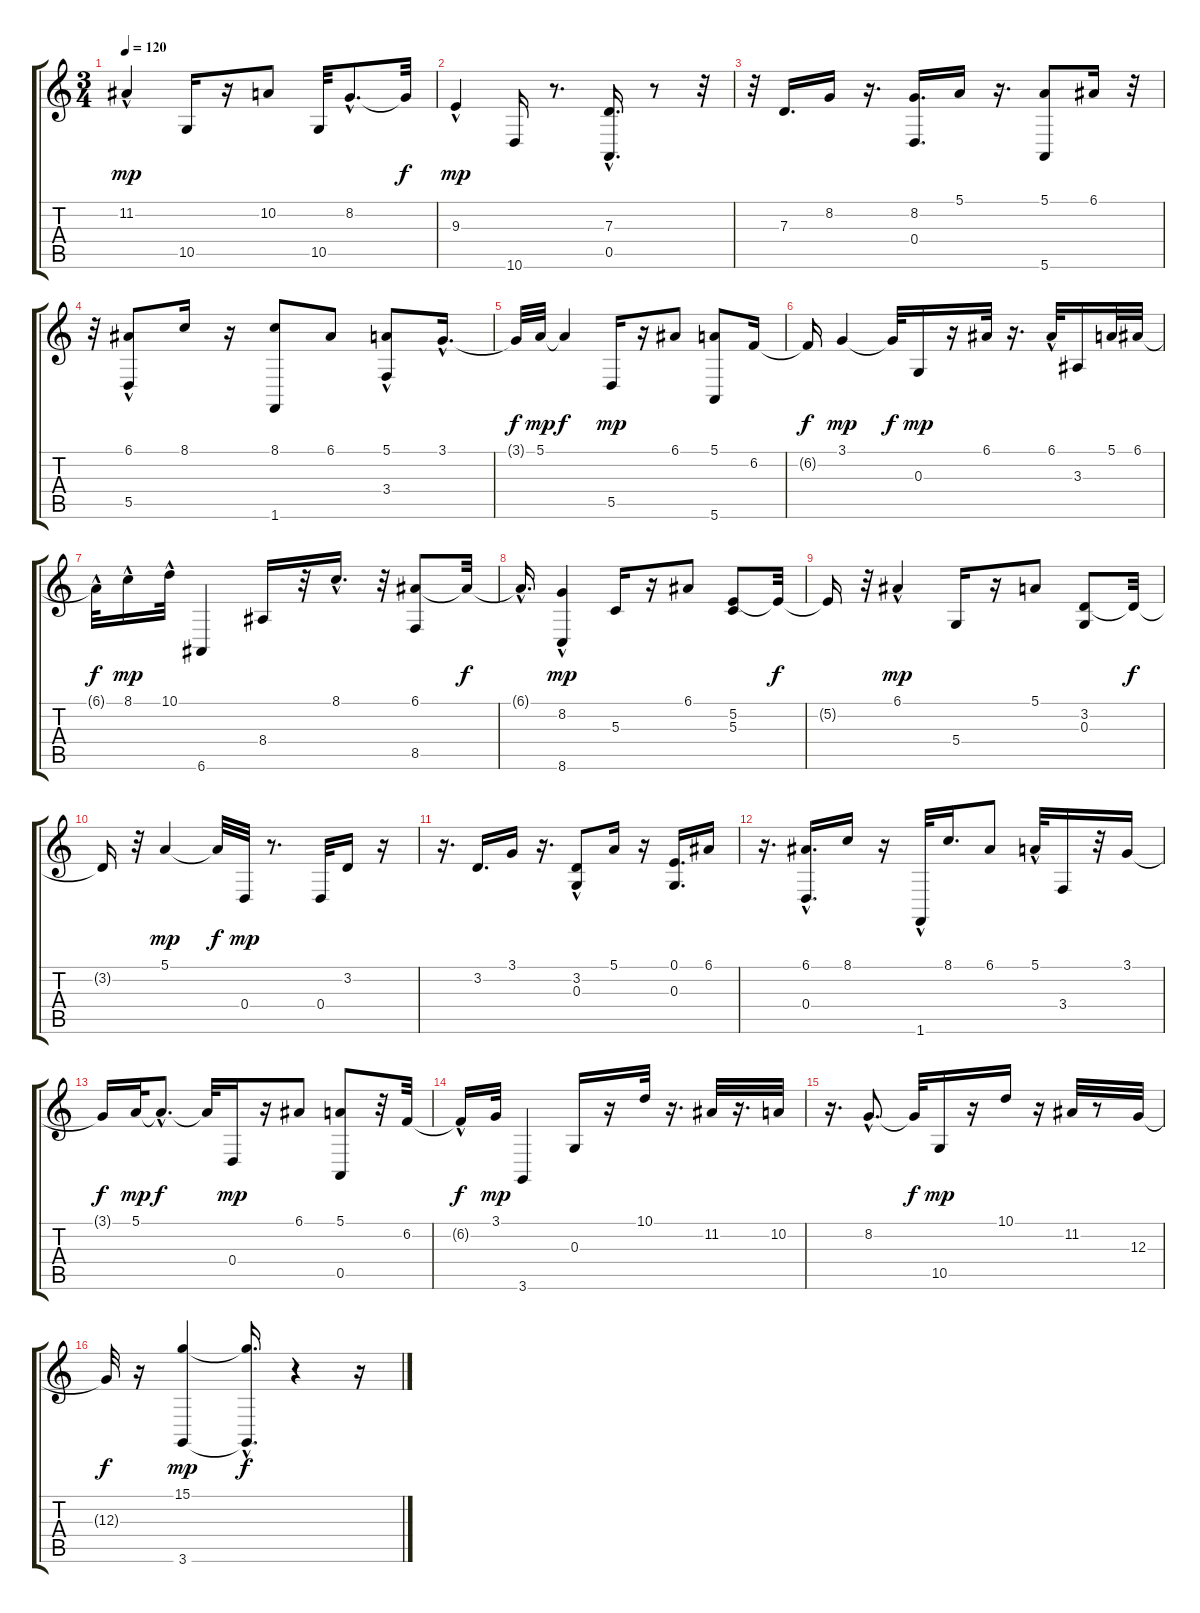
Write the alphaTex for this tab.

\track "" {instrument lead1square}
\staff {score tabs}
\tuning (E4 B3 G3 D3 A2 E2) {hide}
\ts (3 4)
\tempo 120
\clef g2
\ks c
11.2{hac}.4{dy mp} 10.5.16 r.16 10.2.8 10.5.32 8.2{hac}.8{d} 8.2{t}.32{dy f} |
9.3{hac}.4{dy mp} 10.6.16 r.8{d} (7.3 0.5{hac}).16{d} r.8 r.32 |
r.32 7.3.16{d} 8.2.16 r.16{d} (8.2 0.4).16{d} 5.1.16 r.16{d} (5.1 5.6).8 6.1.16 r.32 |
r.32 (6.1 5.5{hac}).8 8.1.16 r.16 (8.1 1.6).8 6.1.8 (5.1 3.4{hac}).8 3.1{hac}.16{d} |
3.1{t}.32{dy f} 5.1.32{dy mp} 5.1{t}.4{dy f} 5.5.16{dy mp} r.16 6.1.8 (5.1 5.6).8 6.2.16 |
6.2{t}.16{dy f} 3.1.4{dy mp} 3.1{t}.32{dy f} 0.3.16{dy mp} r.16 6.1.32 r.16{d} 6.1{hac}.32 3.3.16 5.1.32 6.1.32 |
6.1{hac t}.32{dy f} 8.1{hac}.16{dy mp} 10.1{hac}.32 6.6.4 8.4.16 r.32 8.1{hac}.16{d} r.32 (6.1 8.5).8 6.1{t}.32{dy f} |
6.1{hac t}.16{d} (8.2{hac} 8.6).4{dy mp} 5.3.16 r.16 6.1.8 (5.2 5.3).8 5.2{t}.32{dy f} |
5.2{t}.16 r.32 6.1{hac}.4{dy mp} 5.4.16 r.16 5.1.8 (3.2 0.3).8 3.2{t}.32{dy f} |
3.2{t}.16 r.32 5.1.4{dy mp} 5.1{t}.32{dy f} 0.4.32{dy mp} r.8{d} 0.4.32 3.2.16 r.16 |
r.16{d} 3.2.16{d} 3.1.16 r.16{d} (3.2 0.3{hac}).8 5.1.16 r.16 (0.1 0.3).16{d} 6.1.16 |
r.16{d} (6.1 0.4{hac}).16{d} 8.1.16 r.16 1.6{hac}.32 8.1.16{d} 6.1.8 5.1{hac}.32 3.4.16 r.32 3.1.16 |
3.1{t}.16{dy f} 5.1.32{dy mp} 5.1{hac t}.8{d dy f} 5.1{t}.32 0.4.16{dy mp} r.16 6.1.8 (5.1 0.5).8 r.32 6.2.32 |
6.2{hac t}.16{dy f} 3.1.32{dy mp} 3.6.4 0.3.16 r.16 10.1.32 r.16{d} 11.2.32 r.16{d} 10.2.32 |
r.16{d} 8.2{hac}.8{d} 8.2{t}.32{dy f} 10.5.16{dy mp} r.16 10.1.16 r.16 11.2.32 r.8 12.3.32 |
12.3{t}.32{dy f} r.16 (15.1 3.6).4{dy mp} (15.1{hac t} 3.6{hac t}).16{d dy f} r.4 r.16
